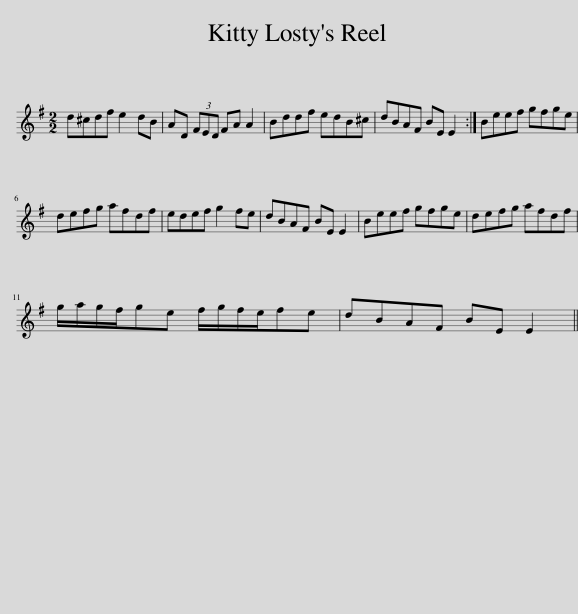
X:1
L:1/8
M:2/2
I:linebreak $
K:Emin
V:1 treble
V:1
 d^cdf e2 dB | AD (3FED FA A2 | Bddf edB^c | dBAF BE E2 :| Beef gfge |$ %5
 defg afdf | edef g2 fe | dBAF BE E2 | Beef gfge | defg afdf |$ %10
 g/a/g/f/ge f/g/f/e/fe | dBAF BE E2 || %12
